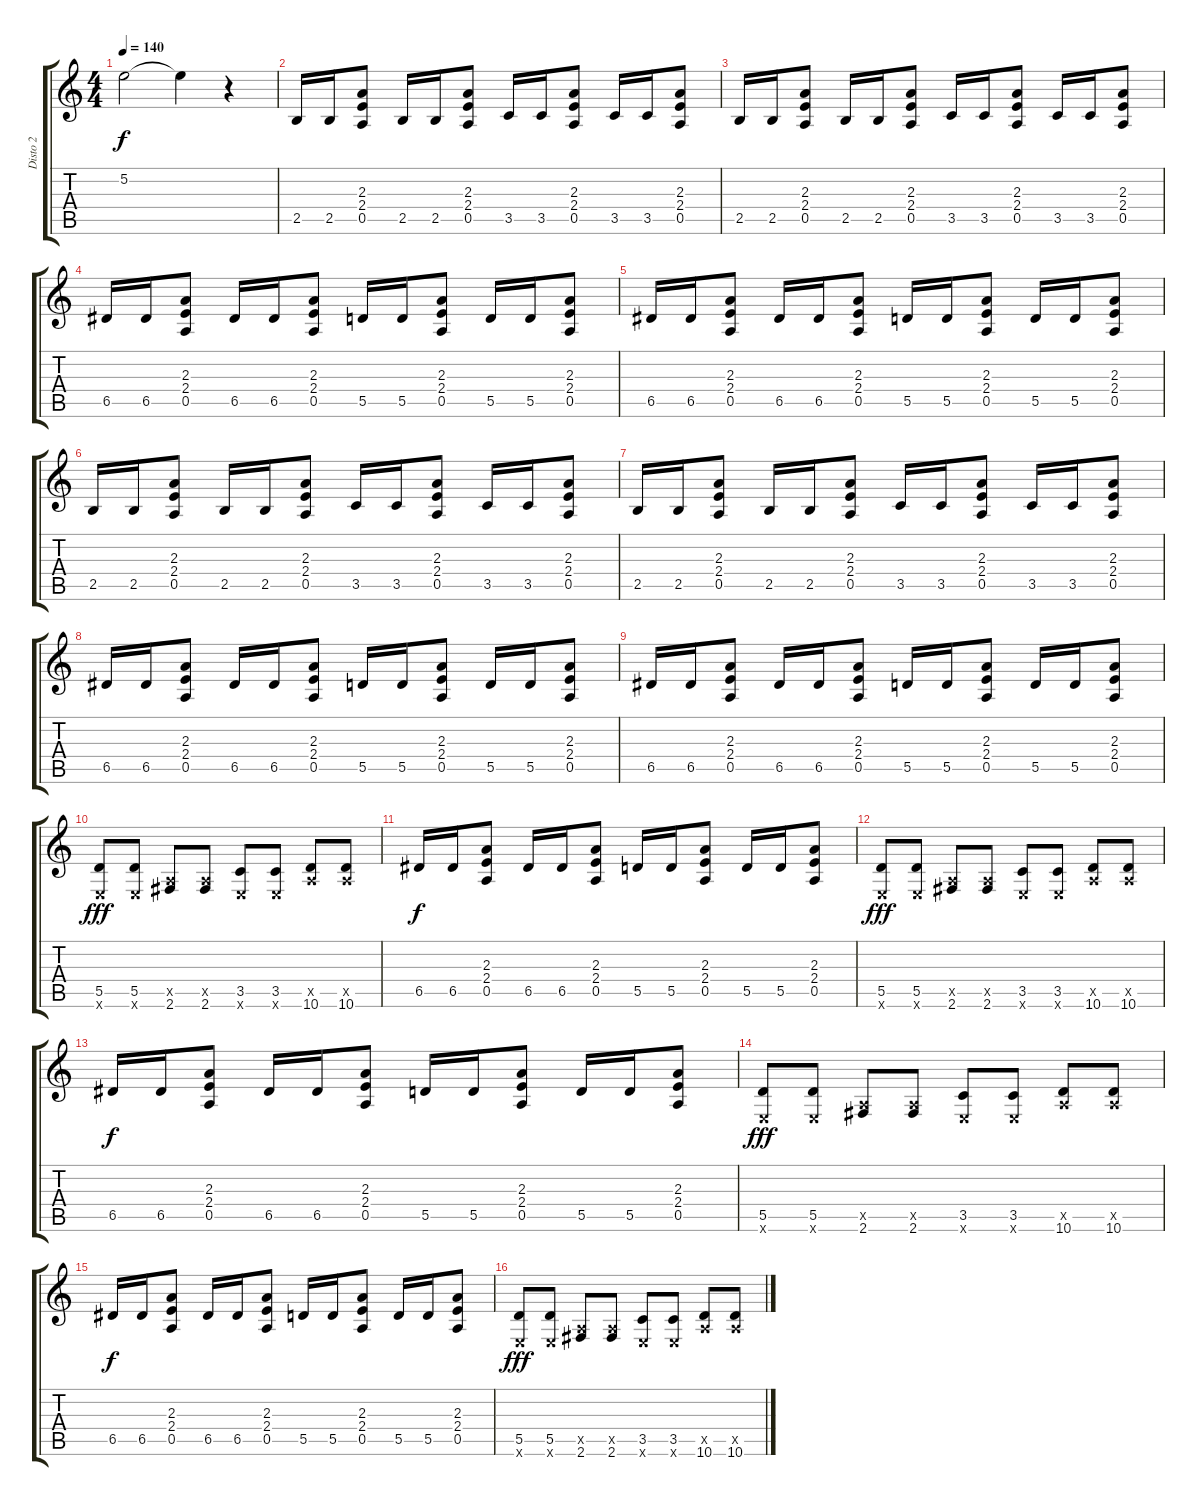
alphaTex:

\track ("Disto 2" "Disto 2") {instrument distortionguitar}
\staff {score tabs}
\tuning (E4 B3 G3 D3 A2 E2) {hide}
\ts (4 4)
\tempo 140
\clef g2
\ks c
5.2{t}.2{dy f} 5.2{t}.4 r.4 |
2.5.16{volume 14} 2.5.16 (2.3 2.4 0.5).8 2.5.16 2.5.16 (2.3 2.4 0.5).8 3.5.16 3.5.16 (2.3 2.4 0.5).8 3.5.16 3.5.16 (2.3 2.4 0.5).8 |
2.5.16 2.5.16 (2.3 2.4 0.5).8 2.5.16 2.5.16 (2.3 2.4 0.5).8 3.5.16 3.5.16 (2.3 2.4 0.5).8 3.5.16 3.5.16 (2.3 2.4 0.5).8 |
6.5.16 6.5.16 (2.3 2.4 0.5).8 6.5.16 6.5.16 (2.3 2.4 0.5).8 5.5.16 5.5.16 (2.3 2.4 0.5).8 5.5.16 5.5.16 (2.3 2.4 0.5).8 |
6.5.16 6.5.16 (2.3 2.4 0.5).8 6.5.16 6.5.16 (2.3 2.4 0.5).8 5.5.16 5.5.16 (2.3 2.4 0.5).8 5.5.16 5.5.16 (2.3 2.4 0.5).8 |
2.5.16 2.5.16 (2.3 2.4 0.5).8 2.5.16 2.5.16 (2.3 2.4 0.5).8 3.5.16 3.5.16 (2.3 2.4 0.5).8 3.5.16 3.5.16 (2.3 2.4 0.5).8 |
2.5.16 2.5.16 (2.3 2.4 0.5).8 2.5.16 2.5.16 (2.3 2.4 0.5).8 3.5.16 3.5.16 (2.3 2.4 0.5).8 3.5.16 3.5.16 (2.3 2.4 0.5).8 |
6.5.16 6.5.16 (2.3 2.4 0.5).8 6.5.16 6.5.16 (2.3 2.4 0.5).8 5.5.16 5.5.16 (2.3 2.4 0.5).8 5.5.16 5.5.16 (2.3 2.4 0.5).8 |
6.5.16 6.5.16 (2.3 2.4 0.5).8 6.5.16 6.5.16 (2.3 2.4 0.5).8 5.5.16 5.5.16 (2.3 2.4 0.5).8 5.5.16 5.5.16 (2.3 2.4 0.5).8 |
(5.5 0.6{x}).8{dy fff} (5.5 0.6{x}).8 (0.5{x} 2.6).8 (0.5{x} 2.6).8 (3.5 0.6{x}).8 (3.5 0.6{x}).8 (0.5{x} 10.6).8 (0.5{x} 10.6).8 |
6.5.16{dy f} 6.5.16 (2.3 2.4 0.5).8 6.5.16 6.5.16 (2.3 2.4 0.5).8 5.5.16 5.5.16 (2.3 2.4 0.5).8 5.5.16 5.5.16 (2.3 2.4 0.5).8 |
(5.5 0.6{x}).8{dy fff} (5.5 0.6{x}).8 (0.5{x} 2.6).8 (0.5{x} 2.6).8 (3.5 0.6{x}).8 (3.5 0.6{x}).8 (0.5{x} 10.6).8 (0.5{x} 10.6).8 |
6.5.16{dy f} 6.5.16 (2.3 2.4 0.5).8 6.5.16 6.5.16 (2.3 2.4 0.5).8 5.5.16 5.5.16 (2.3 2.4 0.5).8 5.5.16 5.5.16 (2.3 2.4 0.5).8 |
(5.5 0.6{x}).8{dy fff} (5.5 0.6{x}).8 (0.5{x} 2.6).8 (0.5{x} 2.6).8 (3.5 0.6{x}).8 (3.5 0.6{x}).8 (0.5{x} 10.6).8 (0.5{x} 10.6).8 |
6.5.16{dy f} 6.5.16 (2.3 2.4 0.5).8 6.5.16 6.5.16 (2.3 2.4 0.5).8 5.5.16 5.5.16 (2.3 2.4 0.5).8 5.5.16 5.5.16 (2.3 2.4 0.5).8 |
(5.5 0.6{x}).8{dy fff} (5.5 0.6{x}).8 (0.5{x} 2.6).8 (0.5{x} 2.6).8 (3.5 0.6{x}).8 (3.5 0.6{x}).8 (0.5{x} 10.6).8 (0.5{x} 10.6).8
